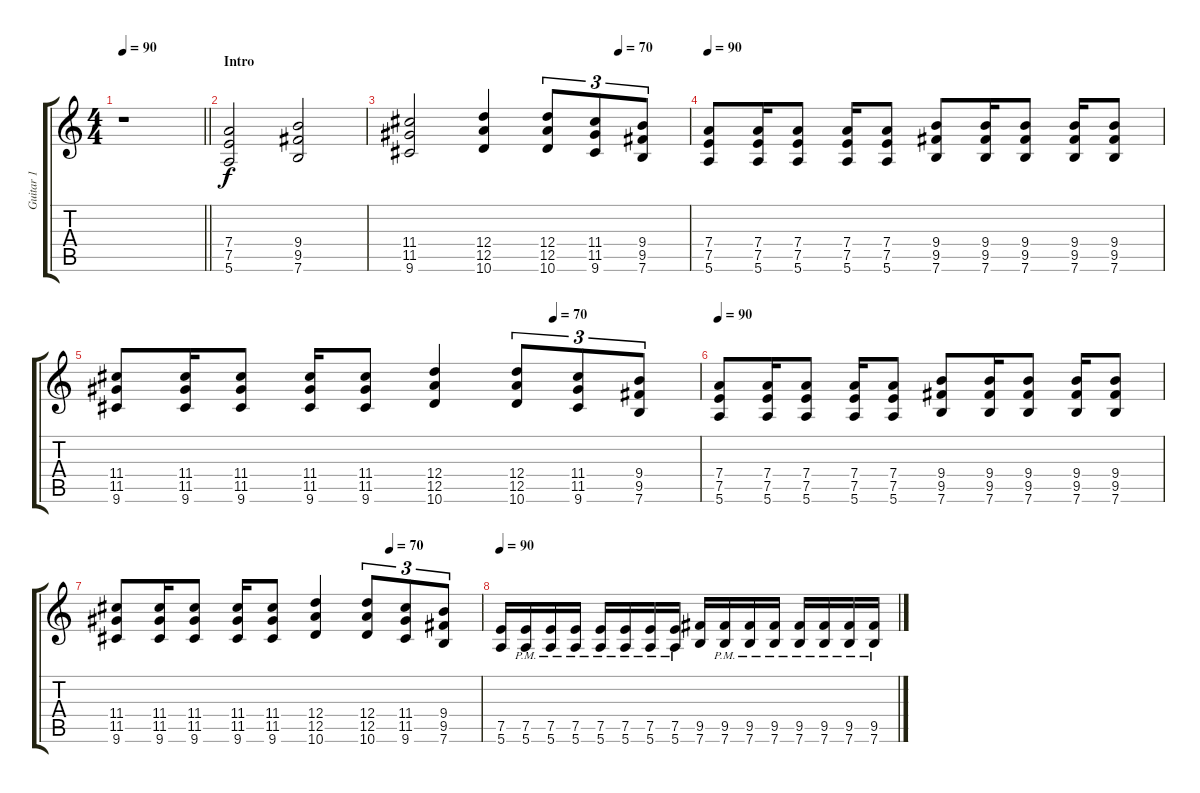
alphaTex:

\track ("Guitar 1" "Guitar 1") {instrument distortionguitar}
\staff {score tabs}
\tuning (E4 B3 G3 D3 A2 E2) {hide}
\ts (4 4)
\tempo 90
\clef g2
\barLineRight lightlight
\ks c
r.1{dy f instrument distortionguitar} |
\section ("" "Intro")
(7.4 7.5 5.6).2 (9.4 9.5 7.6).2 |
\tempo (70 0.75)
(11.4 11.5 9.6).2 (12.4 12.5 10.6).4 (12.4 12.5 10.6).8{tu (3 2)} (11.4 11.5 9.6).8{tu (3 2)} (9.4 9.5 7.6).8{tu (3 2)} |
\tempo 90
(7.4 7.5 5.6).8 (7.4 7.5 5.6).16 (7.4 7.5 5.6).8 (7.4 7.5 5.6).16 (7.4 7.5 5.6).8 (9.4 9.5 7.6).8 (9.4 9.5 7.6).16 (9.4 9.5 7.6).8 (9.4 9.5 7.6).16 (9.4 9.5 7.6).8 |
\tempo (70 0.75)
(11.4 11.5 9.6).8 (11.4 11.5 9.6).16 (11.4 11.5 9.6).8 (11.4 11.5 9.6).16 (11.4 11.5 9.6).8 (12.4 12.5 10.6).4 (12.4 12.5 10.6).8{tu (3 2)} (11.4 11.5 9.6).8{tu (3 2)} (9.4 9.5 7.6).8{tu (3 2)} |
\tempo 90
(7.4 7.5 5.6).8 (7.4 7.5 5.6).16 (7.4 7.5 5.6).8 (7.4 7.5 5.6).16 (7.4 7.5 5.6).8 (9.4 9.5 7.6).8 (9.4 9.5 7.6).16 (9.4 9.5 7.6).8 (9.4 9.5 7.6).16 (9.4 9.5 7.6).8 |
\tempo (70 0.75)
(11.4 11.5 9.6).8 (11.4 11.5 9.6).16 (11.4 11.5 9.6).8 (11.4 11.5 9.6).16 (11.4 11.5 9.6).8 (12.4 12.5 10.6).4 (12.4 12.5 10.6).8{tu (3 2)} (11.4 11.5 9.6).8{tu (3 2)} (9.4 9.5 7.6).8{tu (3 2)} |
\tempo 90
(7.5 5.6).16 (7.5{pm} 5.6{pm}).16 (7.5{pm} 5.6{pm}).16 (7.5{pm} 5.6{pm}).16 (7.5{pm} 5.6{pm}).16 (7.5{pm} 5.6{pm}).16 (7.5{pm} 5.6{pm}).16 (7.5{pm} 5.6{pm}).16 (9.5 7.6).16 (9.5{pm} 7.6{pm}).16 (9.5{pm} 7.6{pm}).16 (9.5{pm} 7.6{pm}).16 (9.5{pm} 7.6{pm}).16 (9.5{pm} 7.6{pm}).16 (9.5{pm} 7.6{pm}).16 (9.5{pm} 7.6{pm}).16
